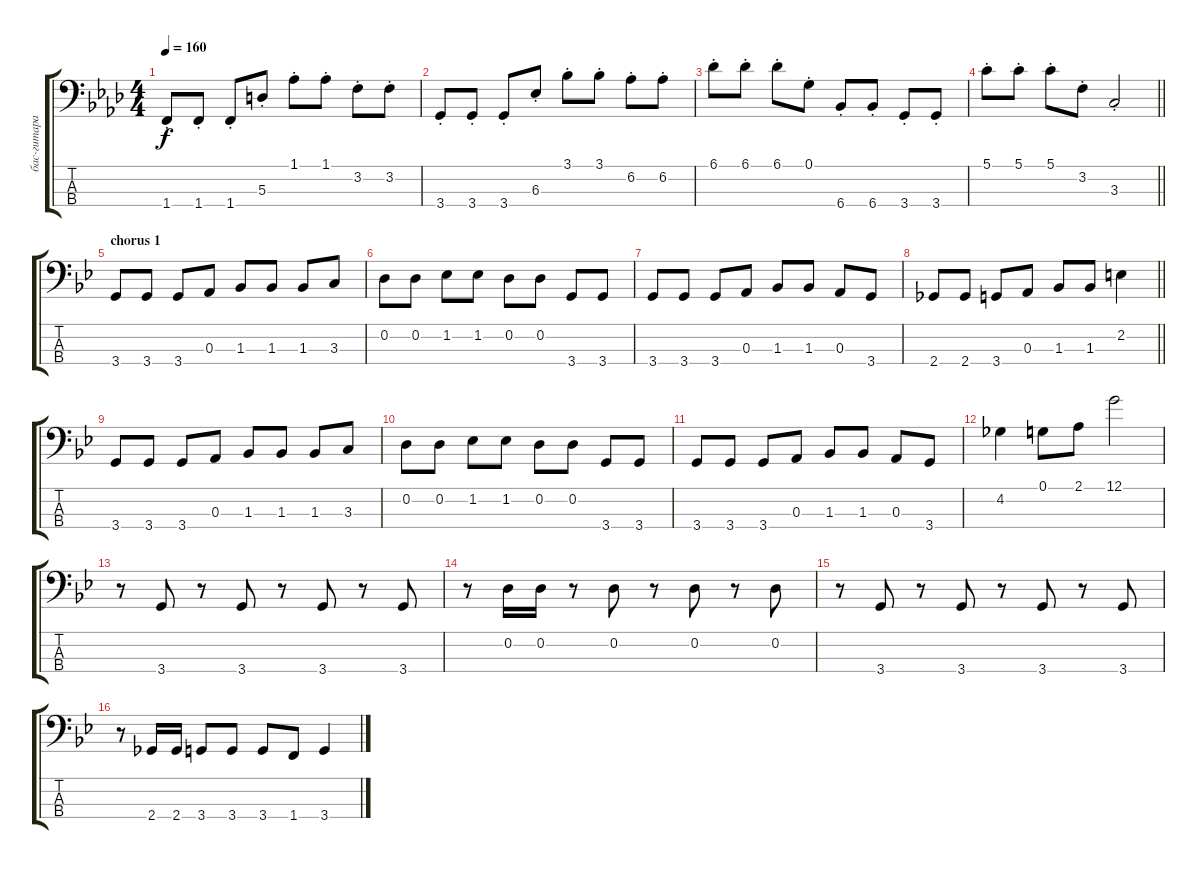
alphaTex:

\track ("бас-гитара" "бас-гитара") {instrument electricbassfinger}
\staff {score tabs}
\tuning (G2 D2 A1 E1) {hide}
\ts (4 4)
\tempo 160
\clef f4
\ks fminor
1.4{st}.8{dy f} 1.4{st}.8 1.4{st}.8 5.3{st}.8 1.1{st}.8 1.1{st}.8 3.2{st}.8 3.2{st}.8 |
3.4{st}.8 3.4{st}.8 3.4{st}.8 6.3{st}.8 3.1{st}.8 3.1{st}.8 6.2{st}.8 6.2{st}.8 |
6.1{st}.8 6.1{st}.8 6.1{st}.8 0.1{st}.8 6.4{st}.8 6.4{st}.8 3.4{st}.8 3.4{st}.8 |
\barLineRight lightlight
5.1{st}.8 5.1{st}.8 5.1{st}.8 3.2{st}.8 3.3{st}.2 |
\section ("" "chorus 1")
\ks gminor
3.4.8 3.4.8 3.4.8 0.3.8 1.3.8 1.3.8 1.3.8 3.3.8 |
0.2.8 0.2.8 1.2.8 1.2.8 0.2.8 0.2.8 3.4.8 3.4.8 |
3.4.8 3.4.8 3.4.8 0.3.8 1.3.8 1.3.8 0.3.8 3.4.8 |
\barLineRight lightlight
2.4.8 2.4.8 3.4.8 0.3.8 1.3.8 1.3.8 2.2.4 |
3.4.8 3.4.8 3.4.8 0.3.8 1.3.8 1.3.8 1.3.8 3.3.8 |
0.2.8 0.2.8 1.2.8 1.2.8 0.2.8 0.2.8 3.4.8 3.4.8 |
3.4.8 3.4.8 3.4.8 0.3.8 1.3.8 1.3.8 0.3.8 3.4.8 |
4.2.4 0.1.8 2.1.8 12.1.2 |
r.8 3.4.8 r.8 3.4.8 r.8 3.4.8 r.8 3.4.8 |
r.8 0.2.16 0.2.16 r.8 0.2.8 r.8 0.2.8 r.8 0.2.8 |
r.8 3.4.8 r.8 3.4.8 r.8 3.4.8 r.8 3.4.8 |
r.8 2.4.16 2.4.16 3.4.8 3.4.8 3.4.8 1.4.8 3.4.4
